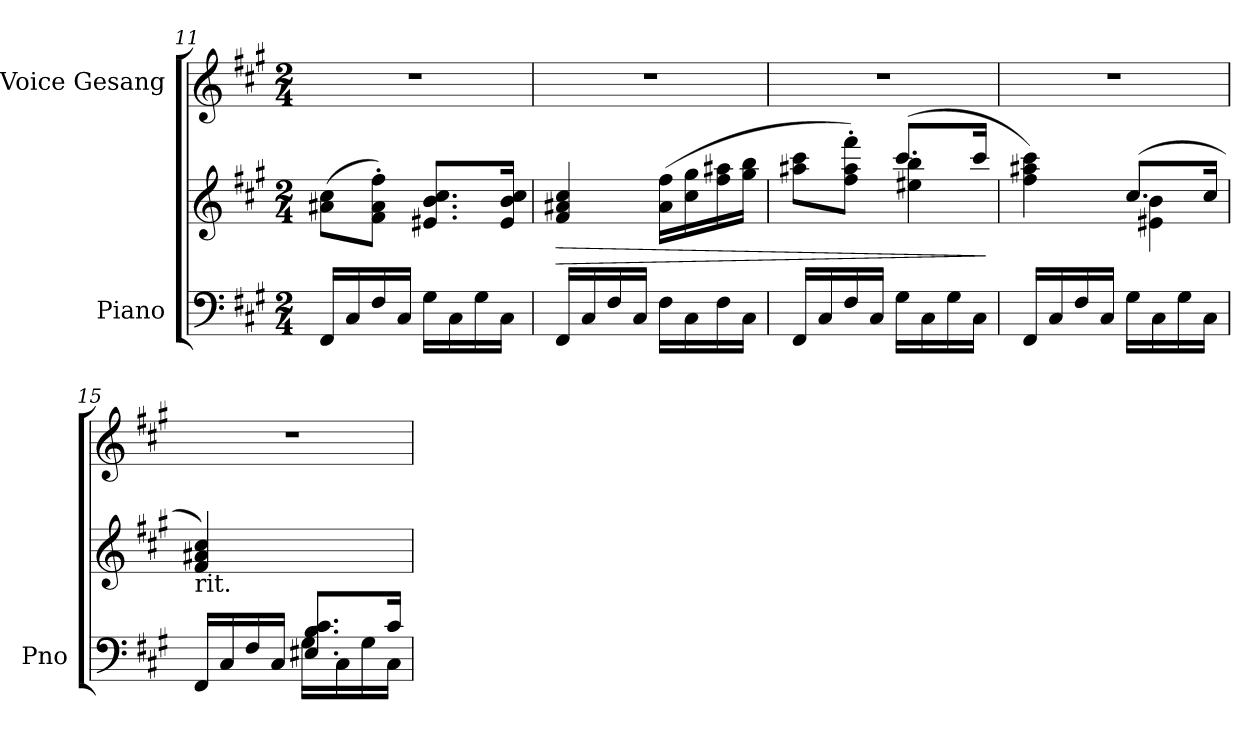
**kern	**kern	**dynam	**kern
*part2	*part2	*part2	*part1
*staff3	*staff2	*staff2/3	*staff1
*I"Piano	*	*	*I"Voice Gesang
*I'Pno	*	*	*
*clefF4	*clefG2	*	*clefG2
*k[f#c#g#]	*k[f#c#g#]	*	*k[f#c#g#]
*M2/4	*M2/4	*	*M2/4
=11	=11	=11	=11
16FF#/LL	(>8a#X\ 8cc#\L	.	2r
16C#/	.	.	.
16F#/	8f#\' 8a#\' 8ff#\'J)	.	.
16C#/JJ	.	.	.
16G#\LL	8.e#X/ 8.b/ 8.cc#/L	.	.
16C#\	.	.	.
16G#\	.	.	.
16C#\JJ	16e#/ 16b/ 16cc#/Jk	.	.
=12	=12	=12	=12
!	!	!LO:HP:b	!
16FF#/LL	4f#/ 4a#X/ 4cc#/	>	2r
16C#/	.	.	.
16F#/	.	.	.
16C#/JJ	.	.	.
16F#\LL	(>16a#\ 16ff#\LL	.	.
16C#\	16cc#\ 16gg#\	.	.
16F#\	16ff#\ 16aa#X\	.	.
16C#\JJ	16gg#\ 16bb\JJ	.	.
!!LO:PB:g=z
=13	=13	=13	=13
*	*^	*	*
16FF#/LL	8aa#X\ 8ccc#\L	4ryy	.	2r
16C#/	.	.	.	.
16F#/	8ff#\' 8aa#\' 8fff#\'J)	.	.	.
16C#/JJ	.	.	.	.
16G#\LL	(>8.ccc#/L	4ee#X\ 4bb\	.	.
16C#\	.	.	.	.
16G#\	.	.	.	.
16C#\JJ	16ccc#/Jk	.	.	.
*	*v	*v	*	*
.	.	]	.
=14	=14	=14	=14
*	*^	*	*
16FF#/LL	4ff#\ 4aa#X\ 4ccc#\)	4ryy	.	2r
16C#/	.	.	.	.
16F#/	.	.	.	.
16C#/JJ	.	.	.	.
16G#\LL	(>8.cc#/L	4e#X\ 4b\	.	.
16C#\	.	.	.	.
16G#\	.	.	.	.
16C#\JJ	16cc#/Jk	.	.	.
*	*v	*v	*	*
=15	=15	=15	=15
*	*	*	*MM76
*^	*	*	*
!	!	!LO:TX:b:t=rit.	!	!
*	*	*	*	*^
4ryy	16FF#/LL	4f#/ 4a#X/ 4cc#/)	.	2r	4ryy
.	16C#/	.	.	.	.
.	16F#/	.	.	.	.
.	16C#/JJ	.	.	.	.
*	*	*	*	*MM72	*
8.E#X/ 8.B/ 8.c#/L	16G#\LL	4ryy	.	.	4ryy
.	16C#\	.	.	.	.
.	16G#\	.	.	.	.
16c#/Jk	16C#\JJ	.	.	.	.
*v	*v	*	*	*v	*v
=	=	=	=
*-	*-	*-	*-
